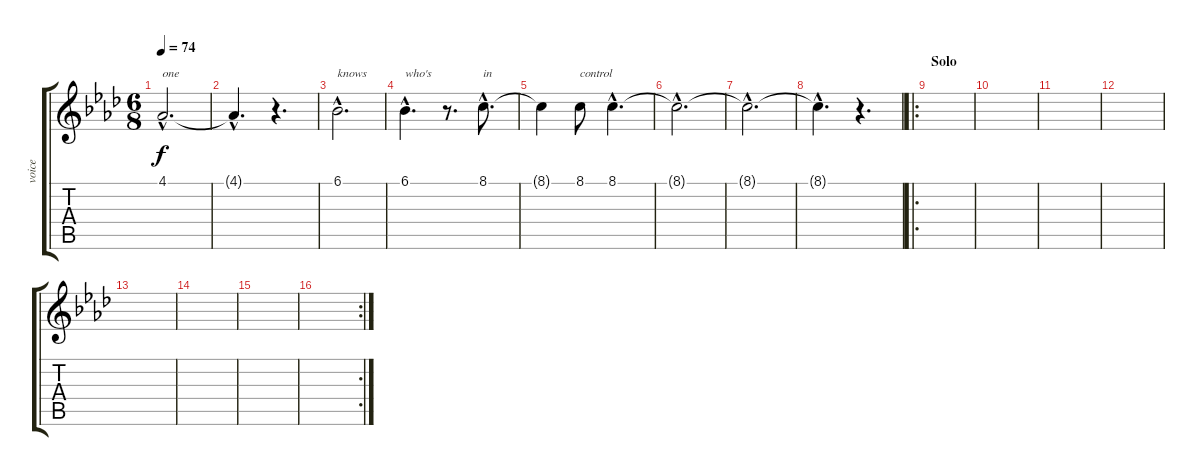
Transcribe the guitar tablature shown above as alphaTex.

\track ("voice" "voice") {instrument sopranosax}
\staff {score tabs}
\tuning (E4 B3 G3 D3 A2 E2) {hide}
\ts (6 8)
\tempo 74
\clef g2
\ks ab
4.1{hac}.2{d txt "one" dy f} |
4.1{hac t}.4{d} r.4{d} |
6.1{hac}.2{d txt "knows"} |
6.1{hac}.4{d txt "who's"} r.8{d} 8.1{hac}.8{d txt "in"} |
8.1{t}.4 8.1.8{txt "control"} 8.1{hac}.4{d} |
8.1{hac t}.2{d} |
8.1{hac t}.2{d} |
8.1{hac t}.4{d} r.4{d} |
\ro
\section ("" "Solo")
|
|
|
|
|
|
|
\rc 2
